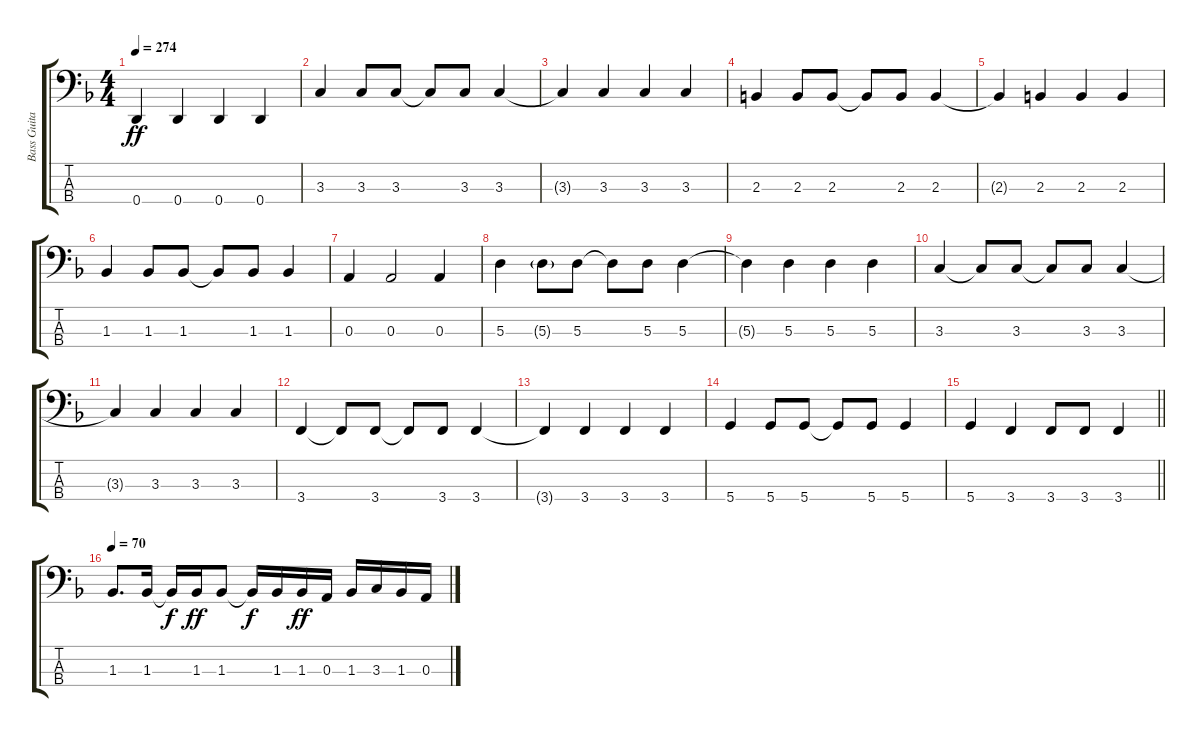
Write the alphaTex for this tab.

\track ("Bass Guitar" "Bass Guita") {instrument electricbassfinger}
\staff {score tabs}
\tuning (G2 D2 A1 D1) {hide}
\ts (4 4)
\tempo 274
\clef f4
\ks dminor
0.4{t}.4{dy ff} 0.4.4 0.4.4 0.4.4 |
3.3.4 3.3.8 3.3.8 3.3{t}.8 3.3.8 3.3.4 |
3.3{t}.4 3.3.4 3.3.4 3.3.4 |
2.3.4 2.3.8 2.3.8 2.3{t}.8 2.3.8 2.3.4 |
2.3{t}.4 2.3.4 2.3.4 2.3.4 |
1.3.4 1.3.8 1.3.8 1.3{t}.8 1.3.8 1.3.4 |
0.3.4 0.3.2 0.3.4 |
5.3.4 5.3{g}.8 5.3.8 5.3{t}.8 5.3.8 5.3.4 |
5.3{t}.4 5.3.4 5.3.4 5.3.4 |
3.3.4 3.3{t}.8 3.3.8 3.3{t}.8 3.3.8 3.3.4 |
3.3{t}.4 3.3.4 3.3.4 3.3.4 |
3.4.4 3.4{t}.8 3.4.8 3.4{t}.8 3.4.8 3.4.4 |
3.4{t}.4 3.4.4 3.4.4 3.4.4 |
5.4.4 5.4.8 5.4.8 5.4{t}.8 5.4.8 5.4.4 |
\barLineRight lightlight
5.4.4 3.4.4 3.4.8 3.4.8 3.4.4 |
\tempo 70
1.3.8{d} 1.3.16 1.3{t}.16{dy f} 1.3.16{dy ff} 1.3.8 1.3{t}.16{dy f} 1.3.16 1.3.16{dy ff} 0.3.16 1.3.16 3.3.16 1.3.16 0.3.16
